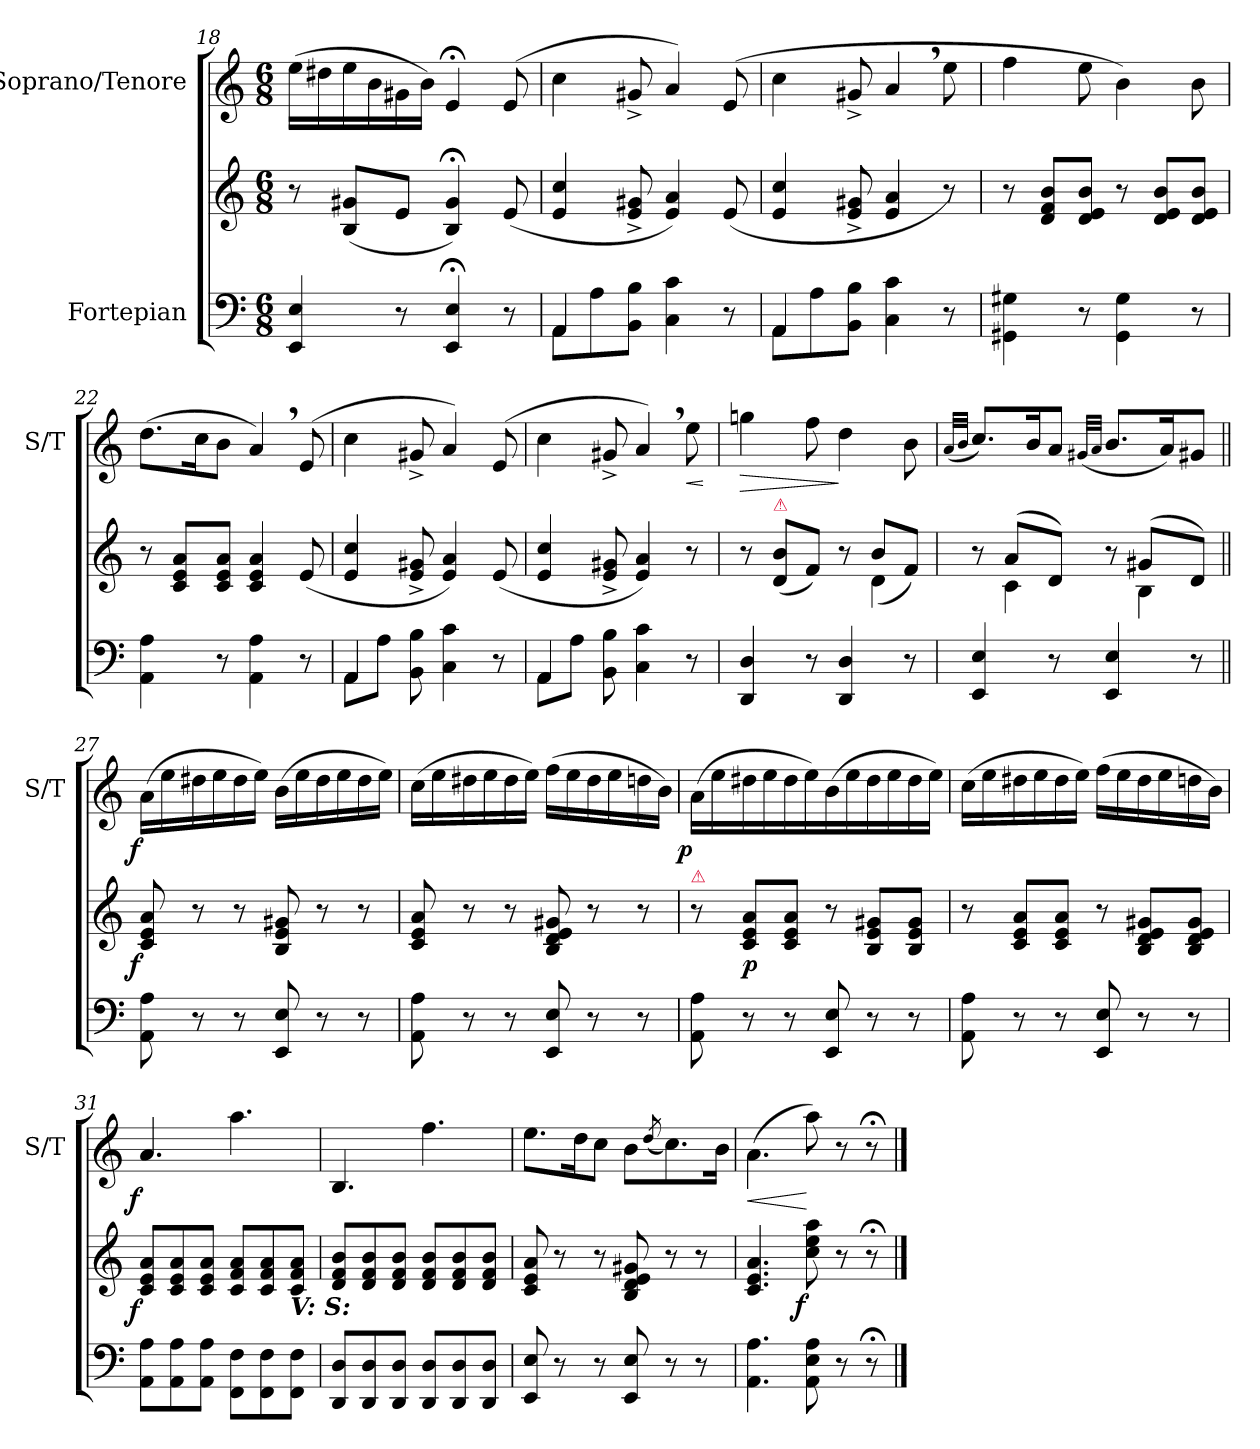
**kern	**kern	**dynam	**kern	**dynam
*part2	*part2	*part2	*part1	*part1
*staff3	*staff2	*staff2/3	*staff1	*staff1
*I"Fortepian	*	*	*I"Soprano/Tenore	*
*	*	*	*I'S/T	*
*clefF4	*clefG2	*	*clefG2	*
*k[]	*k[]	*	*k[]	*
*M6/8	*M6/8	*	*M6/8	*
=18	=18	=18	=18	=18
4EE/ 4E/	8r	.	(>16ee\LL	.
.	.	.	16dd#X\	.
.	(>8B/ 8g#X/L	.	16ee\	.
.	.	.	16b\	.
8r	8e/J	.	16g#X\	.
.	.	.	16b\JJ)	.
4EE;</ 4E;</	4B;</ 4g#;</)	.	4e;</	.
8r	(>8e/	.	(>8e/	.
=19	=19	=19	=19	=19
*^	*	*	*	*
8AA\L	4AA/	4e/ 4cc/	.	4cc\	.
8A\	.	.	.	.	.
8BB\ 8B\J	8ryy	8e^</ 8g#X^</	.	8g#X^</	.
4C\ 4c\	4.ryy	4e/ 4a/)	.	4a/)	.
8r	.	(>8e/	.	(>8e/	.
=20	=20	=20	=20	=20	=20
8AA\L	4AA/	4e/ 4cc/	.	4cc\	.
8A\	.	.	.	.	.
8BB\ 8B\J	8ryy	8e^</ 8g#X^</	.	8g#X^</	.
4C\ 4c\	4.ryy	4e/ 4a/	.	4a,>/	.
8r	.	8r)	.	8ee\	.
*v	*v	*	*	*	*
=21	=21	=21	=21	=21
4GG#X\ 4G#X\	8r	.	4ff\	.
.	8d/ 8f/ 8b/L	.	.	.
8r	8d/ 8e/ 8b/J	.	8ee\	.
4GG#\ 4G#\	8r	.	4b\)	.
.	8d/ 8e/ 8b/L	.	.	.
8r	8d/ 8e/ 8b/J	.	8b\	.
=22	=22	=22	=22	=22
4AA\ 4A\	8r	.	(>8.dd\L	.
.	8c/ 8e/ 8a/L	.	.	.
.	.	.	16cc\K	.
8r	8c/ 8e/ 8a/J	.	8b\J	.
4AA\ 4A\	4c/ 4e/ 4a/	.	4a,>/)	.
8r	(>8e/	.	(>8e/	.
=23	=23	=23	=23	=23
*^	*	*	*	*
8AA\L	4AA/	4e/ 4cc/	.	4cc\	.
8A\J	.	.	.	.	.
8BB\ 8B\	8ryy	8e^</ 8g#X^</	.	8g#X^</	.
4C\ 4c\	4.ryy	4e/ 4a/)	.	4a/)	.
8r	.	(>8e/	.	(>8e/	.
=24	=24	=24	=24	=24	=24
8AA\L	4AA/	4e/ 4cc/	.	4cc\	.
8A\J	.	.	.	.	.
8BB\ 8B\	8ryy	8e^</ 8g#X^</	.	8g#X^</	.
4C\ 4c\	4.ryy	4e/ 4a/)	.	4a,>/)	.
!	!	!	!	!	!LO:HP:b
8r	.	8r	.	8ee\	<
*v	*v	*	*	*	*
.	.	.	.	[
=25	=25	=25	=25	=25
*	*^	*	*	*
!	!	!	!	!	!LO:HP:b
4DD/ 4D/	8r	4.ryy	.	4ggn\	>
!	!LO:TX:a:color=crimson:t=⚠	!	!	!	!
.	(<8d/ 8b/L	.	.	.	.
8r	8f/J)	.	.	8ff\	.
4DD/ 4D/	8r	8ryy	.	4dd\	]
.	8b/L	(<4d\	.	.	.
8r	8f/J)	.	.	8b\	.
=26	=26	=26	=26	=26	=26
.	.	.	.	(<32qqa/LLL	.
.	.	.	.	32qqb/JJJ	.
4EE/ 4E/	8r	8ryy	.	8.cc/L)	.
.	(>8a/L	4c\	.	.	.
.	.	.	.	16b/K	.
8r	8d/J)	.	.	8a/J	.
.	.	.	.	(<32qqg#X/LLL	.
.	.	.	.	32qqa/JJJ	.
4EE/ 4E/	8r	8ryy	.	8.b/L	.
.	(>8g#X/L	4B\	.	.	.
.	.	.	.	16a/K)	.
8r	8d/J)	.	.	8g#X/J	.
*	*v	*v	*	*	*
=27||	=27||	=27||	=27||	=27||
!	!	!LO:DY:b:rj	!	!LO:DY:b:rj
8AA\ 8A\	8c/ 8e/ 8a/	f	(>16a\LL	f
.	.	.	16ee\	.
8r	8r	.	16dd#X\	.
.	.	.	16ee\	.
8r	8r	.	16dd#\	.
.	.	.	16ee\JJ)	.
8EE/ 8E/	8B/ 8e/ 8g#X/	.	(>16b\LL	.
.	.	.	16ee\	.
8r	8r	.	16dd#\	.
.	.	.	16ee\	.
8r	8r	.	16dd#\	.
.	.	.	16ee\JJ)	.
=28	=28	=28	=28	=28
8AA\ 8A\	8c/ 8e/ 8a/	.	(>16cc\LL	.
.	.	.	16ee\	.
8r	8r	.	16dd#X\	.
.	.	.	16ee\	.
8r	8r	.	16dd#\	.
.	.	.	16ee\JJ)	.
8EE/ 8E/	8B/ 8d/ 8e/ 8g#X/	.	(>16ff\LL	.
.	.	.	16ee\	.
8r	8r	.	16dd#\	.
.	.	.	16ee\	.
8r	8r	.	16ddn\	.
.	.	.	16b\JJ)	.
=29	=29	=29	=29	=29
!	!LO:TX:a:color=crimson:t=⚠	!	!	!
!	!	!	!	!LO:DY:b:rj
8AA\ 8A\	8r	.	(>16a\LL	p
.	.	.	16ee\	.
8r	8c/ 8e/ 8a/L	p	16dd#X\	.
.	.	.	16ee\	.
8r	8c/ 8e/ 8a/J	.	16dd#\	.
.	.	.	16ee\)	.
8EE/ 8E/	8r	.	(>16b\	.
.	.	.	16ee\	.
8r	8B/ 8e/ 8g#X/L	.	16dd#\	.
.	.	.	16ee\	.
8r	8B/ 8e/ 8g#/J	.	16dd#\	.
.	.	.	16ee\JJ)	.
=30	=30	=30	=30	=30
8AA\ 8A\	8r	.	(>16cc\LL	.
.	.	.	16ee\	.
8r	8c/ 8e/ 8a/L	.	16dd#X\	.
.	.	.	16ee\	.
8r	8c/ 8e/ 8a/J	.	16dd#\	.
.	.	.	16ee\JJ)	.
8EE/ 8E/	8r	.	(>16ff\LL	.
.	.	.	16ee\	.
8r	8B/ 8d/ 8e/ 8g#X/L	.	16dd#\	.
.	.	.	16ee\	.
8r	8B/ 8d/ 8e/ 8g#/J	.	16ddn\	.
.	.	.	16b\JJ)	.
=31	=31	=31	=31	=31
!	!	!LO:DY:b:rj	!	!LO:DY:b:rj
8AA\ 8A\L	8c/ 8e/ 8a/L	f	4.a/	f
8AA\ 8A\	8c/ 8e/ 8a/	.	.	.
8AA\ 8A\J	8c/ 8e/ 8a/J	.	.	.
8FF\ 8F\L	8c/ 8f/ 8a/L	.	4.aa\	.
8FF\ 8F\	8c/ 8f/ 8a/	.	.	.
!	!LO:TX:b:Bi:t=V&colon; S&colon;	!	!	!
8FF\ 8F\J	8c/ 8f/ 8a/J	.	.	.
=32	=32	=32	=32	=32
8DD/ 8D/L	8d/ 8f/ 8b/L	.	4.B/	.
8DD/ 8D/	8d/ 8f/ 8b/	.	.	.
8DD/ 8D/J	8d/ 8f/ 8b/J	.	.	.
8DD/ 8D/L	8d/ 8f/ 8b/L	.	4.ff\	.
8DD/ 8D/	8d/ 8f/ 8b/	.	.	.
8DD/ 8D/J	8d/ 8f/ 8b/J	.	.	.
=33	=33	=33	=33	=33
8EE/ 8E/	8c/ 8e/ 8a/	.	8.ee\L	.
8r	8r	.	.	.
.	.	.	16dd\K	.
8r	8r	.	8cc\J	.
8EE/ 8E/	8B/ 8d/ 8e/ 8g#X/	.	8b\L	.
.	.	.	(<8qdd/	.
8r	8r	.	8.cc\)	.
8r	8r	.	.	.
.	.	.	16b\Jk	.
=34	=34	=34	=34	=34
!	!	!	!	!LO:HP:b
4.AA\ 4.A\	4.c/ 4.e/ 4.a/	.	(>4.a\	<
!	!	!LO:DY:b:rj	!	!
8AA\ 8E\ 8A\	8cc\ 8ee\ 8aa\	f	8aa\)	[
8r	8r	.	8r	.
8r;<	8r;<	.	8r;<	.
==	==	==	==	==
*-	*-	*-	*-	*-
